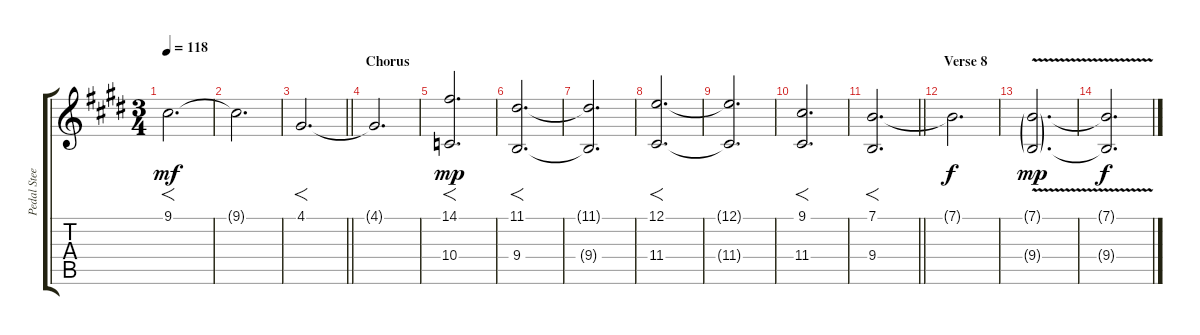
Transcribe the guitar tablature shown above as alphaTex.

\track ("Pedal Steel Guitar" "Pedal Stee") {instrument lead4chiff}
\staff {score tabs}
\tuning (E4 B3 G3 D3 A2 E2) {hide}
\ts (3 4)
\tempo 118
\clef g2
\ks e
9.1.2{f d dy mf} |
9.1{t}.2{d} |
\barLineRight lightlight
4.1.2{f d} |
\section ("" "Chorus")
4.1{t}.2{d} |
(14.1 10.4).2{f d dy mp} |
(11.1 9.4).2{f d} |
(11.1{t} 9.4{t}).2{d} |
(12.1 11.4).2{f d} |
(12.1{t} 11.4{t}).2{d} |
(9.1 11.4).2{f d} |
\barLineRight lightlight
(7.1 9.4).2{f d} |
\section ("" "Verse 8")
7.1{t}.2{d dy f} |
(7.1{v g} 9.4{v g}).2{d dy mp} |
(7.1{t} 9.4{t}).2{d dy f}
